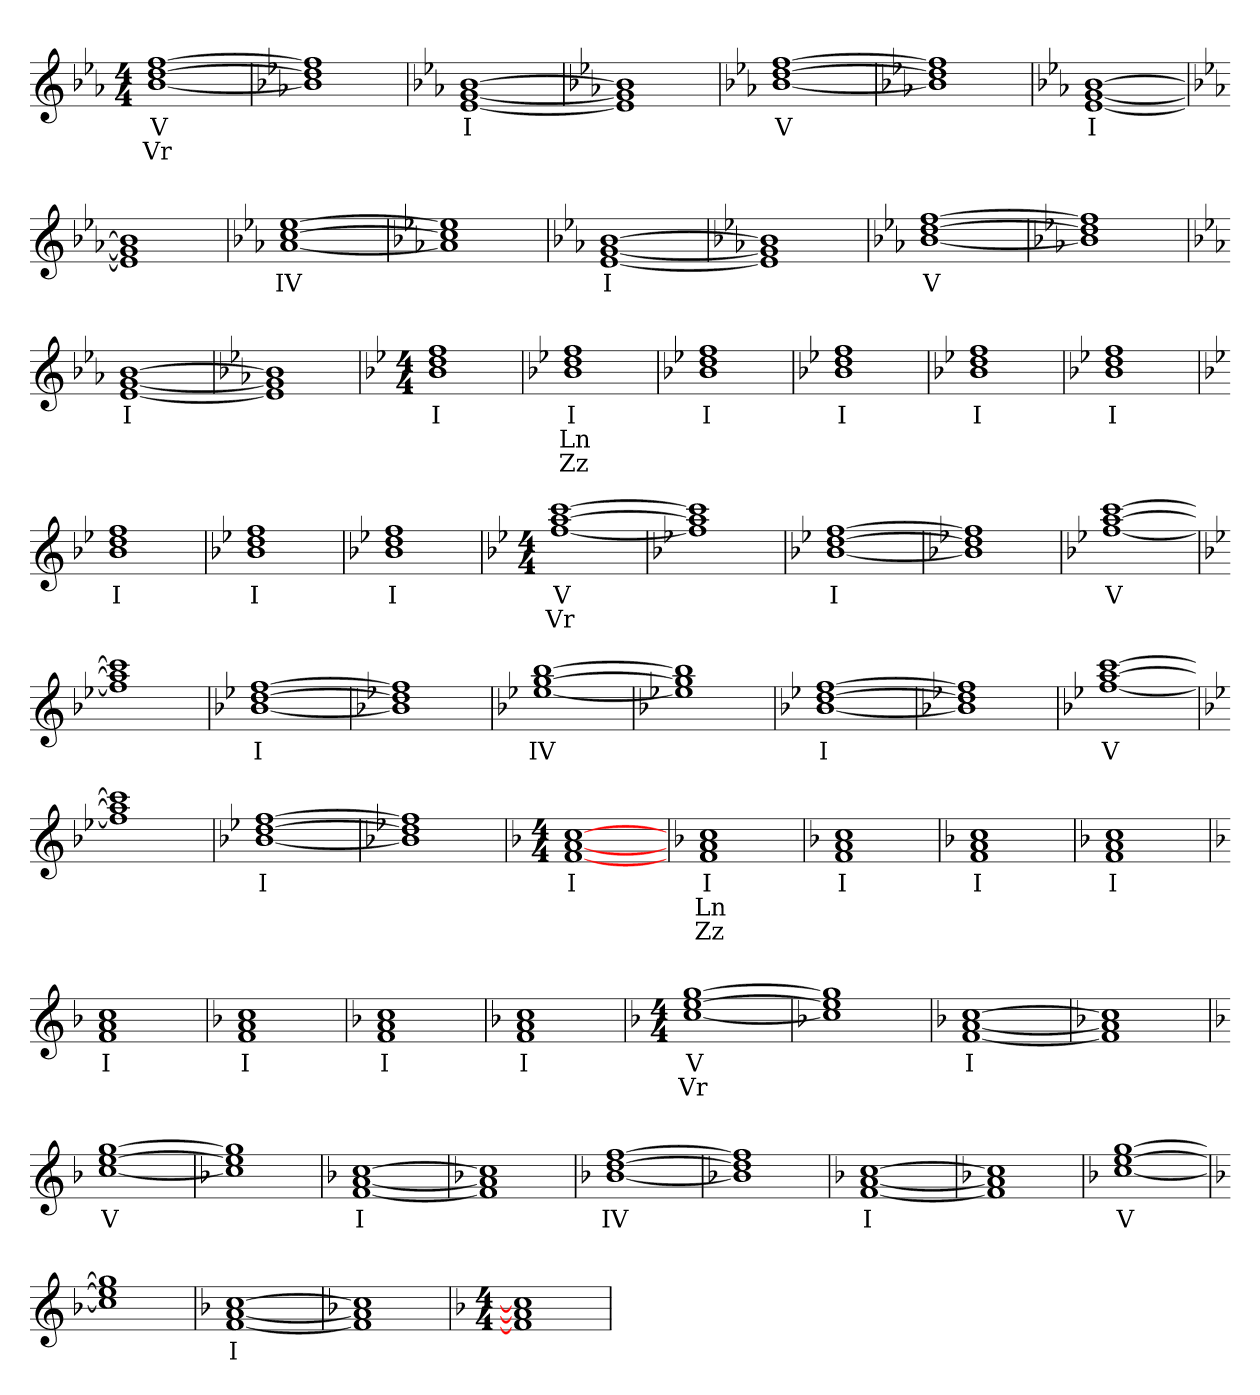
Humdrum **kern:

**kern	**text	**text	**text
*part1	*part1	*part1	*part1
*staff1	*staff1	*staff1	*staff1
*k[b-e-a-]	*	*	*
*E-:	*	*	*
*M4/4	*	*	*
=	=	=	=
[1b- [1dd [1ff	V	Vr	.
=	=	=	=
*k[b-e-a-]	*	*	*
*E-:	*	*	*
1b-] 1dd] 1ff]	.	.	.
=	=	=	=
*k[b-e-a-]	*	*	*
*E-:	*	*	*
[1e- [1g [1b-	I	.	.
=	=	=	=
*k[b-e-a-]	*	*	*
*E-:	*	*	*
1e-] 1g] 1b-]	.	.	.
=	=	=	=
*k[b-e-a-]	*	*	*
*E-:	*	*	*
[1b- [1dd [1ff	V	.	.
=	=	=	=
*k[b-e-a-]	*	*	*
*E-:	*	*	*
1b-] 1dd] 1ff]	.	.	.
=	=	=	=
*k[b-e-a-]	*	*	*
*E-:	*	*	*
[1e- [1g [1b-	I	.	.
=	=	=	=
*k[b-e-a-]	*	*	*
*E-:	*	*	*
1e-] 1g] 1b-]	.	.	.
=	=	=	=
*k[b-e-a-]	*	*	*
*E-:	*	*	*
[1a- [1cc [1ee-	IV	.	.
=	=	=	=
*k[b-e-a-]	*	*	*
*E-:	*	*	*
1a-] 1cc] 1ee-]	.	.	.
=	=	=	=
*k[b-e-a-]	*	*	*
*E-:	*	*	*
[1e- [1g [1b-	I	.	.
=	=	=	=
*k[b-e-a-]	*	*	*
*E-:	*	*	*
1e-] 1g] 1b-]	.	.	.
=	=	=	=
*k[b-e-a-]	*	*	*
*E-:	*	*	*
[1b- [1dd [1ff	V	.	.
=	=	=	=
*k[b-e-a-]	*	*	*
*E-:	*	*	*
1b-] 1dd] 1ff]	.	.	.
=	=	=	=
*k[b-e-a-]	*	*	*
*E-:	*	*	*
[1e- [1g [1b-	I	.	.
=	=	=	=
*k[b-e-a-]	*	*	*
*E-:	*	*	*
1e-] 1g] 1b-]	.	.	.
=	=	=	=
*k[b-e-]	*	*	*
*B-:	*	*	*
*M4/4	*	*	*
1b- 1dd 1ff	I	.	.
=	=	=	=
*k[b-e-]	*	*	*
*B-:	*	*	*
1b- 1dd 1ff	I	Ln	Zz
=	=	=	=
*k[b-e-]	*	*	*
*B-:	*	*	*
1b- 1dd 1ff	I	.	.
=	=	=	=
*k[b-e-]	*	*	*
*B-:	*	*	*
1b- 1dd 1ff	I	.	.
=	=	=	=
*k[b-e-]	*	*	*
*B-:	*	*	*
1b- 1dd 1ff	I	.	.
=	=	=	=
*k[b-e-]	*	*	*
*B-:	*	*	*
1b- 1dd 1ff	I	.	.
=	=	=	=
*k[b-e-]	*	*	*
*B-:	*	*	*
1b- 1dd 1ff	I	.	.
=	=	=	=
*k[b-e-]	*	*	*
*B-:	*	*	*
1b- 1dd 1ff	I	.	.
=	=	=	=
*k[b-e-]	*	*	*
*B-:	*	*	*
1b- 1dd 1ff	I	.	.
=	=	=	=
*k[b-e-]	*	*	*
*B-:	*	*	*
*M4/4	*	*	*
[1ff [1aa [1ccc	V	Vr	.
=	=	=	=
*k[b-e-]	*	*	*
*B-:	*	*	*
1ff] 1aa] 1ccc]	.	.	.
=	=	=	=
*k[b-e-]	*	*	*
*B-:	*	*	*
[1b- [1dd [1ff	I	.	.
=	=	=	=
*k[b-e-]	*	*	*
*B-:	*	*	*
1b-] 1dd] 1ff]	.	.	.
=	=	=	=
*k[b-e-]	*	*	*
*B-:	*	*	*
[1ff [1aa [1ccc	V	.	.
=	=	=	=
*k[b-e-]	*	*	*
*B-:	*	*	*
1ff] 1aa] 1ccc]	.	.	.
=	=	=	=
*k[b-e-]	*	*	*
*B-:	*	*	*
[1b- [1dd [1ff	I	.	.
=	=	=	=
*k[b-e-]	*	*	*
*B-:	*	*	*
1b-] 1dd] 1ff]	.	.	.
=	=	=	=
*k[b-e-]	*	*	*
*B-:	*	*	*
[1ee- [1gg [1bb-	IV	.	.
=	=	=	=
*k[b-e-]	*	*	*
*B-:	*	*	*
1ee-] 1gg] 1bb-]	.	.	.
=	=	=	=
*k[b-e-]	*	*	*
*B-:	*	*	*
[1b- [1dd [1ff	I	.	.
=	=	=	=
*k[b-e-]	*	*	*
*B-:	*	*	*
1b-] 1dd] 1ff]	.	.	.
=	=	=	=
*k[b-e-]	*	*	*
*B-:	*	*	*
[1ff [1aa [1ccc	V	.	.
=	=	=	=
*k[b-e-]	*	*	*
*B-:	*	*	*
1ff] 1aa] 1ccc]	.	.	.
=	=	=	=
*k[b-e-]	*	*	*
*B-:	*	*	*
[1b- [1dd [1ff	I	.	.
=	=	=	=
*k[b-e-]	*	*	*
*B-:	*	*	*
1b-] 1dd] 1ff]	.	.	.
=	=	=	=
*k[b-]	*	*	*
*F:	*	*	*
*M4/4	*	*	*
[1f [1a [1cc	I	.	.
=	=	=	=
*k[b-]	*	*	*
*F:	*	*	*
1f 1a 1cc	I	Ln	Zz
=	=	=	=
*k[b-]	*	*	*
*F:	*	*	*
1f 1a 1cc	I	.	.
=	=	=	=
*k[b-]	*	*	*
*F:	*	*	*
1f 1a 1cc	I	.	.
=	=	=	=
*k[b-]	*	*	*
*F:	*	*	*
1f 1a 1cc	I	.	.
=	=	=	=
*k[b-]	*	*	*
*F:	*	*	*
1f 1a 1cc	I	.	.
=	=	=	=
*k[b-]	*	*	*
*F:	*	*	*
1f 1a 1cc	I	.	.
=	=	=	=
*k[b-]	*	*	*
*F:	*	*	*
1f 1a 1cc	I	.	.
=	=	=	=
*k[b-]	*	*	*
*F:	*	*	*
1f 1a 1cc	I	.	.
=	=	=	=
*k[b-]	*	*	*
*F:	*	*	*
*M4/4	*	*	*
[1cc [1ee [1gg	V	Vr	.
=	=	=	=
*k[b-]	*	*	*
*F:	*	*	*
1cc] 1ee] 1gg]	.	.	.
=	=	=	=
*k[b-]	*	*	*
*F:	*	*	*
[1f [1a [1cc	I	.	.
=	=	=	=
*k[b-]	*	*	*
*F:	*	*	*
1f] 1a] 1cc]	.	.	.
=	=	=	=
*k[b-]	*	*	*
*F:	*	*	*
[1cc [1ee [1gg	V	.	.
=	=	=	=
*k[b-]	*	*	*
*F:	*	*	*
1cc] 1ee] 1gg]	.	.	.
=	=	=	=
*k[b-]	*	*	*
*F:	*	*	*
[1f [1a [1cc	I	.	.
=	=	=	=
*k[b-]	*	*	*
*F:	*	*	*
1f] 1a] 1cc]	.	.	.
=	=	=	=
*k[b-]	*	*	*
*F:	*	*	*
[1b- [1dd [1ff	IV	.	.
=	=	=	=
*k[b-]	*	*	*
*F:	*	*	*
1b-] 1dd] 1ff]	.	.	.
=	=	=	=
*k[b-]	*	*	*
*F:	*	*	*
[1f [1a [1cc	I	.	.
=	=	=	=
*k[b-]	*	*	*
*F:	*	*	*
1f] 1a] 1cc]	.	.	.
=	=	=	=
*k[b-]	*	*	*
*F:	*	*	*
[1cc [1ee [1gg	V	.	.
=	=	=	=
*k[b-]	*	*	*
*F:	*	*	*
1cc] 1ee] 1gg]	.	.	.
=	=	=	=
*k[b-]	*	*	*
*F:	*	*	*
[1f [1a [1cc	I	.	.
=	=	=	=
*k[b-]	*	*	*
*F:	*	*	*
1f] 1a] 1cc]	.	.	.
=	=	=	=
*k[b-]	*	*	*
*F:	*	*	*
*M4/4	*	*	*
1f] 1a] 1cc]	.	.	.
=	=	=	=
*-	*-	*-	*-
